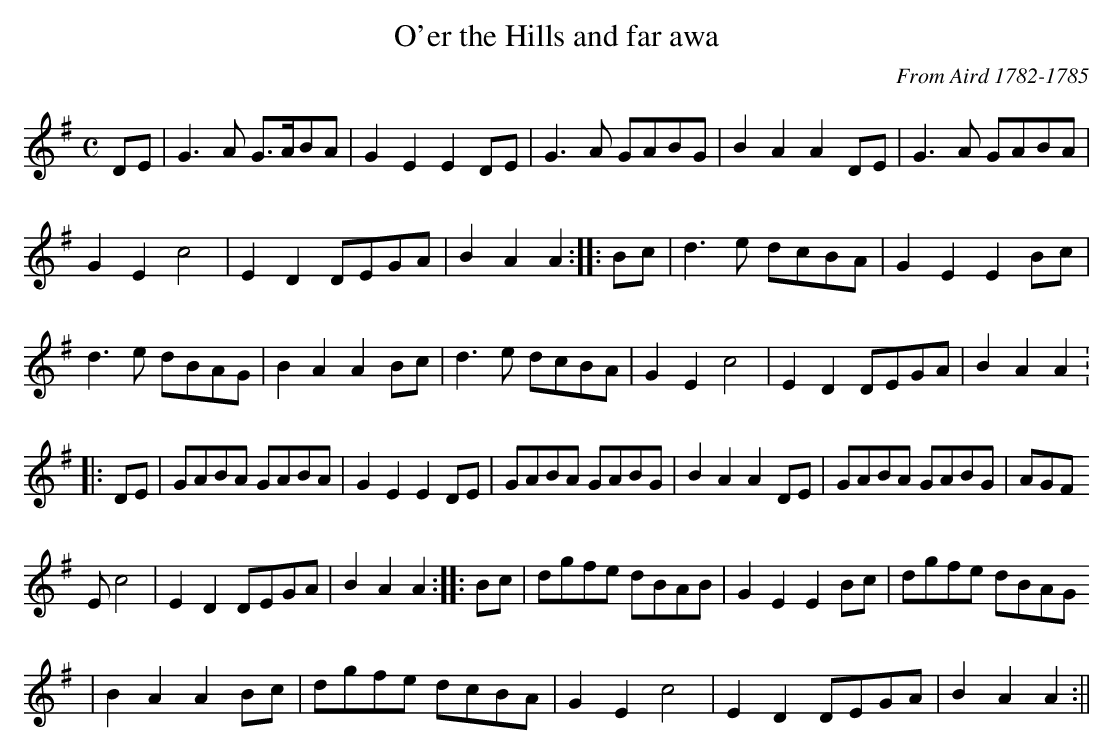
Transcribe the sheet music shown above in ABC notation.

X:1
T:O'er the Hills and far awa
C:From Aird 1782-1785
M:C
K:G
DE | G3 A G>ABA | G2 E2 E2 DE | G3 A GABG | B2 A2 A2 DE | G3 A GABA |
G2 E2 c4 | E2 D2 DEGA | B2 A2 A2 :||: Bc | d3 e dcBA | G2 E2 E2 Bc |
d3 e dBAG | B2 A2 A2 Bc | d3 e dcBA | G2 E2 c4 | E2 D2 DEGA | B2 A2 A2 :
||:
DE | GABA GABA | G2 E2 E2 DE | GABA GABG | B2 A2 A2 DE | GABA GABG | AGF
E
c4 | E2 D2 DEGA | B2 A2 A2 :||: Bc | dgfe dBAB | G2 E2 E2 Bc | dgfe dBAG
 |
B2 A2 A2 Bc | dgfe dcBA | G2 E2 c4 | E2 D2 DEGA | B2 A2 A2 :||
